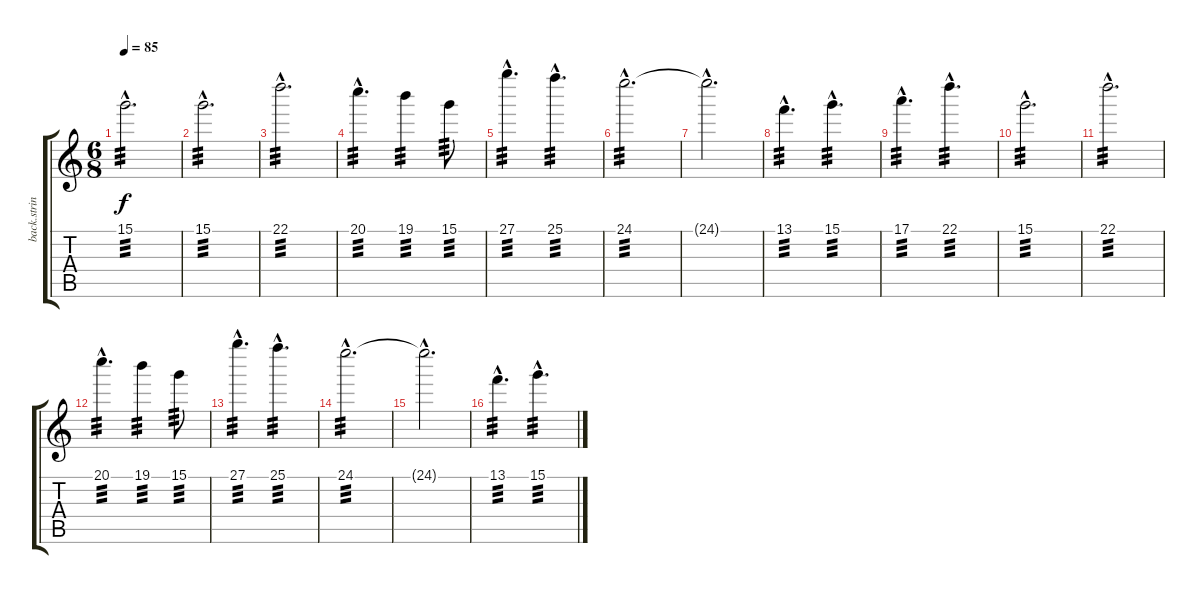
\track ("back.string" "back.strin") {instrument acousticguitarsteel}
\staff {score tabs}
\tuning (E4 B3 G3 D3 A2 E2) {hide}
\ts (6 8)
\tempo 85
\clef g2
\ks c
15.1{hac}.2{d tp 3 dy f volume 13} |
15.1{hac}.2{d tp 3} |
22.1{hac}.2{d tp 3} |
20.1{hac}.4{d tp 3} 19.1.4{tp 3} 15.1.8{tp 3} |
27.1{hac}.4{d tp 3} 25.1{hac}.4{d tp 3} |
24.1{hac}.2{d tp 3} |
24.1{hac t}.2{d} |
13.1{hac}.4{d tp 3} 15.1{hac}.4{d tp 3} |
17.1{hac}.4{d tp 3} 22.1{hac}.4{d tp 3} |
15.1{hac}.2{d tp 3} |
22.1{hac}.2{d tp 3} |
20.1{hac}.4{d tp 3} 19.1.4{tp 3} 15.1.8{tp 3} |
27.1{hac}.4{d tp 3} 25.1{hac}.4{d tp 3} |
24.1{hac}.2{d tp 3} |
24.1{hac t}.2{d} |
13.1{hac}.4{d tp 3} 15.1{hac}.4{d tp 3}
